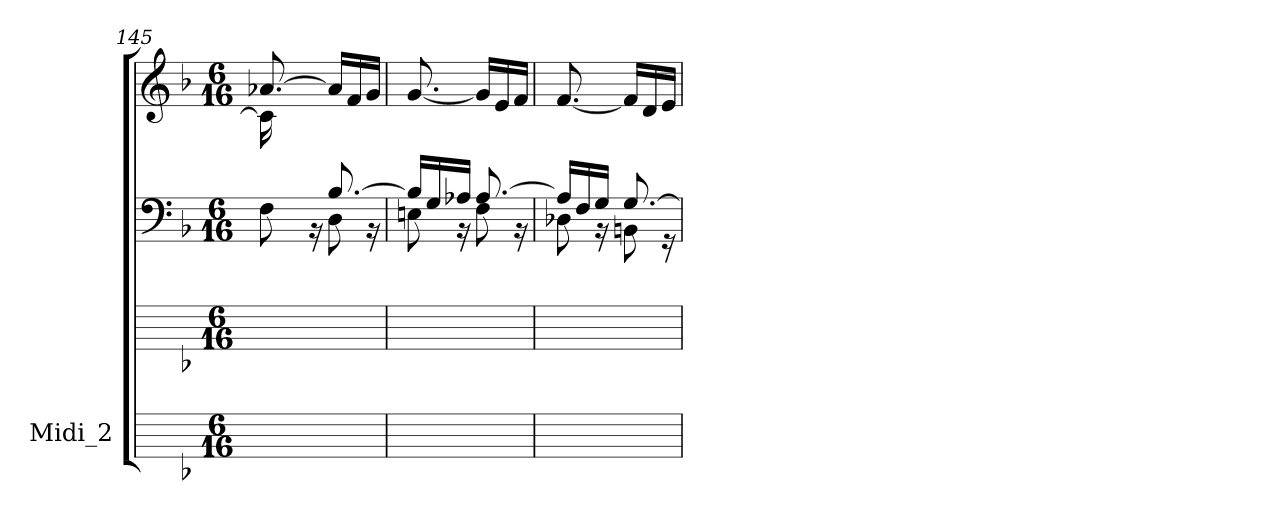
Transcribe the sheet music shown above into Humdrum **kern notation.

**kern	**kern	**kern	**kern
*part1	*part1	*part1	*part1
*staff4	*staff3	*staff2	*staff1
*I"Midi_2	*	*	*
*	*	*clefF4	*clefG2
*k[b-]	*k[b-]	*k[b-]	*k[b-]
*F:	*F:	*F:	*F:
*M6/16	*M6/16	*M6/16	*M6/16
=145	=145	=145	=145
*	*	*^	*^
4.ryy	4.ryy	16ryy	8F	[8.a-X/	16cLL]
.	.	16A-X/	.	.	4ryy
.	.	16B-/JJ	16r	.	.
.	.	[8.B-/	8D	16a-/LL]	.
.	.	.	.	16f/	.
.	.	.	16r	16g/JJ	16ryy
*	*	*	*	*v	*v
=146	=146	=146	=146	=146
4.ryy	4.ryy	16B-/LL]	8En	[8.g/
.	.	16G/	.	.
.	.	16A-X/JJ	16r	.
.	.	[8.A-/	8F	16gLL]
.	.	.	.	16e
.	.	.	16r	16fJJ
=147	=147	=147	=147	=147
4.ryy	4.ryy	16A-/LL]	8D-X	[8.f/
.	.	16F/	.	.
.	.	16G/JJ	16r	.
.	.	[8.G/	8BBn\	16fLL]
.	.	.	.	16d
.	.	.	16r	16eJJ
*	*	*v	*v	*
=	=	=	=
*-	*-	*-	*-
